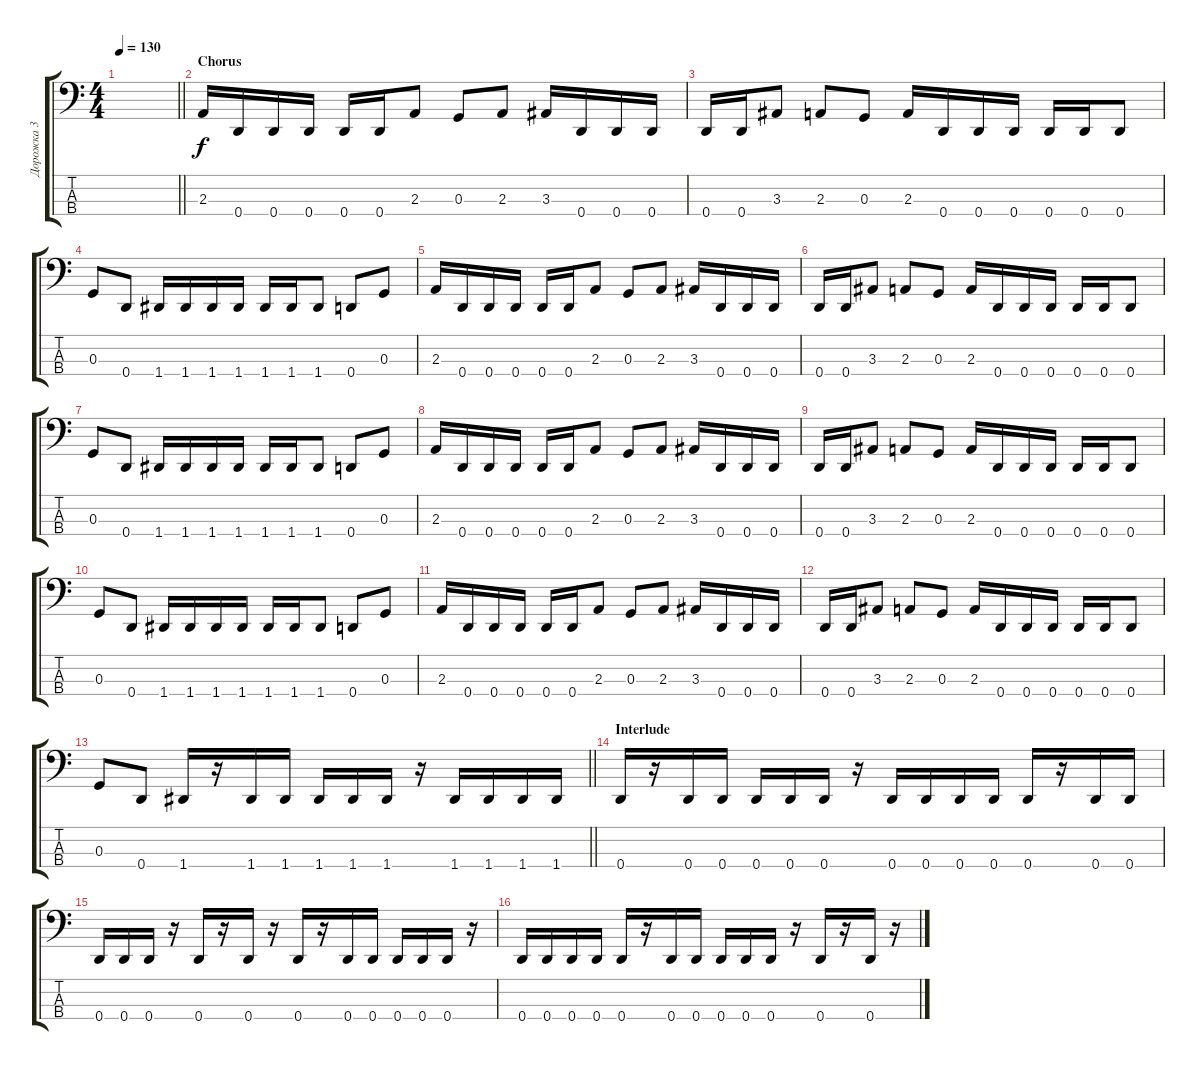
\track ("Дорожка 3" "Дорожка 3") {instrument electricbassfinger}
\staff {score tabs}
\tuning (F2 C2 G1 D1) {hide}
\ts (4 4)
\tempo 130
\clef f4
\barLineRight lightlight
\ks c
|
\section ("" "Chorus")
2.3.16 0.4.16 0.4.16 0.4.16 0.4.16 0.4.16 2.3.8 0.3.8 2.3.8 3.3.16 0.4.16 0.4.16 0.4.16 |
0.4.16 0.4.16 3.3.8 2.3.8 0.3.8 2.3.16 0.4.16 0.4.16 0.4.16 0.4.16 0.4.16 0.4.8 |
0.3.8 0.4.8 1.4.16 1.4.16 1.4.16 1.4.16 1.4.16 1.4.16 1.4.8 0.4.8 0.3.8 |
2.3.16 0.4.16 0.4.16 0.4.16 0.4.16 0.4.16 2.3.8 0.3.8 2.3.8 3.3.16 0.4.16 0.4.16 0.4.16 |
0.4.16 0.4.16 3.3.8 2.3.8 0.3.8 2.3.16 0.4.16 0.4.16 0.4.16 0.4.16 0.4.16 0.4.8 |
0.3.8 0.4.8 1.4.16 1.4.16 1.4.16 1.4.16 1.4.16 1.4.16 1.4.8 0.4.8 0.3.8 |
2.3.16 0.4.16 0.4.16 0.4.16 0.4.16 0.4.16 2.3.8 0.3.8 2.3.8 3.3.16 0.4.16 0.4.16 0.4.16 |
0.4.16 0.4.16 3.3.8 2.3.8 0.3.8 2.3.16 0.4.16 0.4.16 0.4.16 0.4.16 0.4.16 0.4.8 |
0.3.8 0.4.8 1.4.16 1.4.16 1.4.16 1.4.16 1.4.16 1.4.16 1.4.8 0.4.8 0.3.8 |
2.3.16 0.4.16 0.4.16 0.4.16 0.4.16 0.4.16 2.3.8 0.3.8 2.3.8 3.3.16 0.4.16 0.4.16 0.4.16 |
0.4.16 0.4.16 3.3.8 2.3.8 0.3.8 2.3.16 0.4.16 0.4.16 0.4.16 0.4.16 0.4.16 0.4.8 |
\barLineRight lightlight
0.3.8 0.4.8 1.4.16 r.16 1.4.16 1.4.16 1.4.16 1.4.16 1.4.16 r.16 1.4.16 1.4.16 1.4.16 1.4.16 |
\section ("" "Interlude")
0.4.16 r.16 0.4.16 0.4.16 0.4.16 0.4.16 0.4.16 r.16 0.4.16 0.4.16 0.4.16 0.4.16 0.4.16 r.16 0.4.16 0.4.16 |
0.4.16 0.4.16 0.4.16 r.16 0.4.16 r.16 0.4.16 r.16 0.4.16 r.16 0.4.16 0.4.16 0.4.16 0.4.16 0.4.16 r.16 |
0.4.16 0.4.16 0.4.16 0.4.16 0.4.16 r.16 0.4.16 0.4.16 0.4.16 0.4.16 0.4.16 r.16 0.4.16 r.16 0.4.16 r.16
